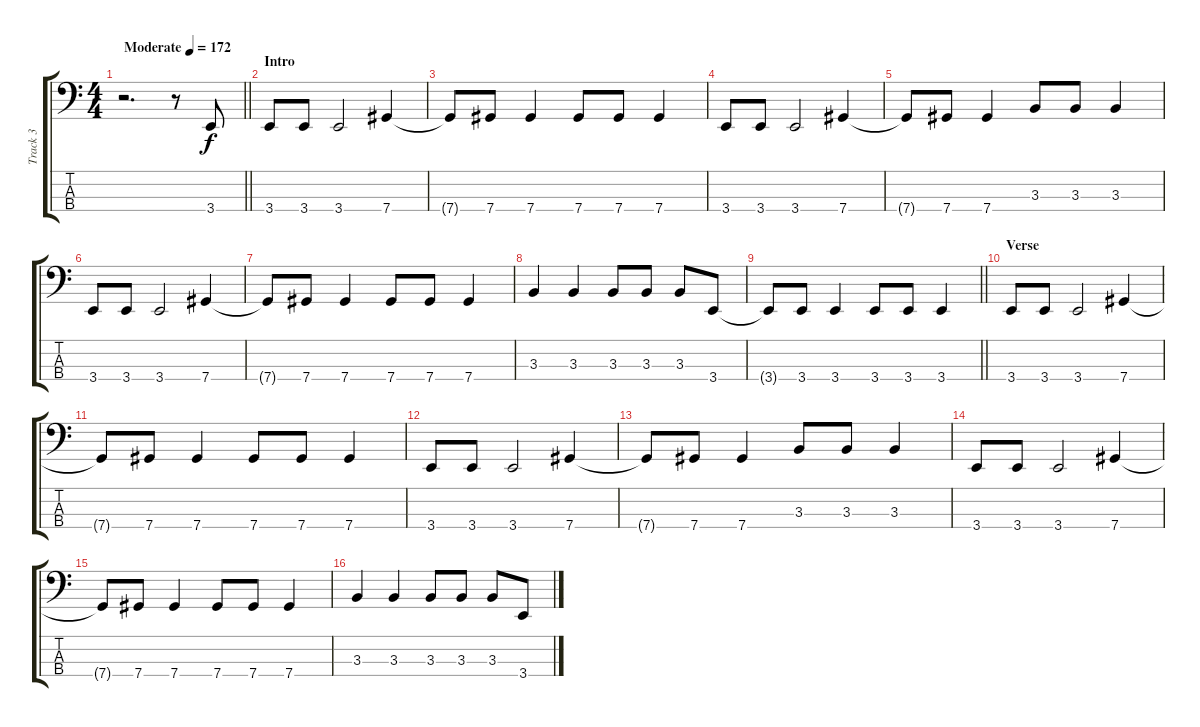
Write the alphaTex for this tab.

\track ("Track 3" "Track 3") {instrument electricbasspick}
\staff {score tabs}
\tuning (Gb2 Db2 Ab1 Db1) {hide}
\ts (4 4)
\tempo (172 "Moderate")
\clef f4
\barLineRight lightlight
\ks c
r.2{d dy f instrument electricbasspick} r.8 3.4.8 |
\section ("" "Intro")
3.4.8 3.4.8 3.4.2 7.4.4 |
7.4{t}.8 7.4.8 7.4.4 7.4.8 7.4.8 7.4.4 |
3.4.8 3.4.8 3.4.2 7.4.4 |
7.4{t}.8 7.4.8 7.4.4 3.3.8 3.3.8 3.3.4 |
3.4.8 3.4.8 3.4.2 7.4.4 |
7.4{t}.8 7.4.8 7.4.4 7.4.8 7.4.8 7.4.4 |
3.3.4 3.3.4 3.3.8 3.3.8 3.3.8 3.4.8 |
\barLineRight lightlight
3.4{t}.8 3.4.8 3.4.4 3.4.8 3.4.8 3.4.4 |
\section ("" "Verse")
3.4.8 3.4.8 3.4.2 7.4.4 |
7.4{t}.8 7.4.8 7.4.4 7.4.8 7.4.8 7.4.4 |
3.4.8 3.4.8 3.4.2 7.4.4 |
7.4{t}.8 7.4.8 7.4.4 3.3.8 3.3.8 3.3.4 |
3.4.8 3.4.8 3.4.2 7.4.4 |
7.4{t}.8 7.4.8 7.4.4 7.4.8 7.4.8 7.4.4 |
3.3.4 3.3.4 3.3.8 3.3.8 3.3.8 3.4.8
